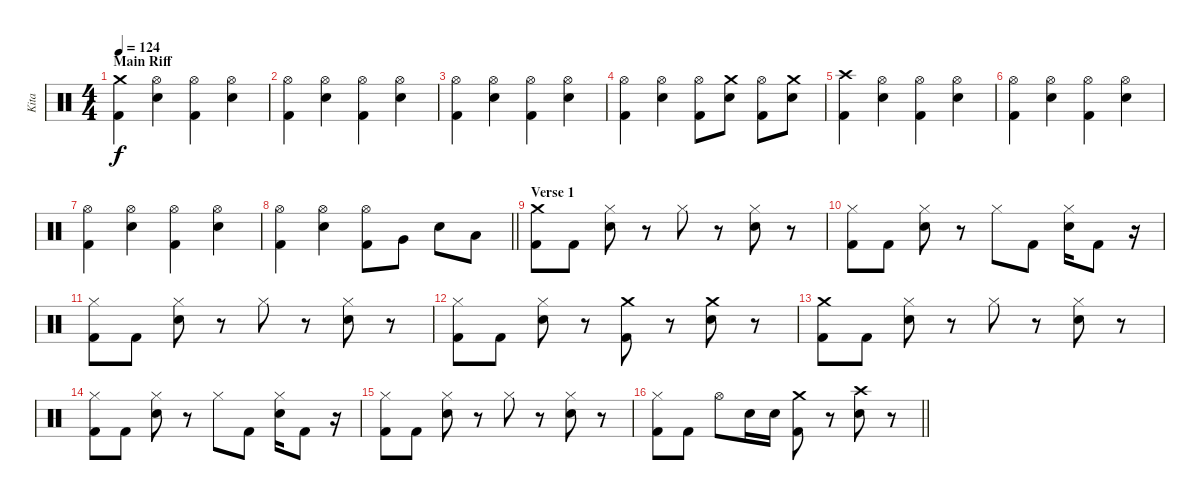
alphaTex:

\track ("Kita" "Kita") {instrument percussion}
\staff {score}
\articulation defaults
\ts (4 4)
\section ("" "Main Riff")
\tempo 124
\clef neutral
\ks c
("Crash medium (hit)" "Kick (hit) 2").4{dy f} ("Hi-Hat (open)" "Snare (hit) 2").4 ("Hi-Hat (open)" "Kick (hit) 2").4 ("Hi-Hat (open)" "Snare (hit) 2").4 |
("Hi-Hat (open)" "Kick (hit) 2").4 ("Hi-Hat (open)" "Snare (hit) 2").4 ("Hi-Hat (open)" "Kick (hit) 2").4 ("Hi-Hat (open)" "Snare (hit) 2").4 |
("Hi-Hat (open)" "Kick (hit) 2").4 ("Hi-Hat (open)" "Snare (hit) 2").4 ("Hi-Hat (open)" "Kick (hit) 2").4 ("Hi-Hat (open)" "Snare (hit) 2").4 |
("Hi-Hat (open)" "Kick (hit) 2").4 ("Hi-Hat (open)" "Snare (hit) 2").4 ("Hi-Hat (open)" "Kick (hit) 2").8 ("Crash medium (hit)" "Snare (hit) 2").8 ("Hi-Hat (open)" "Kick (hit) 2").8 ("Crash medium (hit)" "Snare (hit) 2").8 |
("Crash high (hit)" "Kick (hit) 2").4 ("Hi-Hat (open)" "Snare (hit) 2").4 ("Hi-Hat (open)" "Kick (hit) 2").4 ("Hi-Hat (open)" "Snare (hit) 2").4 |
("Hi-Hat (open)" "Kick (hit) 2").4 ("Hi-Hat (open)" "Snare (hit) 2").4 ("Hi-Hat (open)" "Kick (hit) 2").4 ("Hi-Hat (open)" "Snare (hit) 2").4 |
("Hi-Hat (open)" "Kick (hit) 2").4 ("Hi-Hat (open)" "Snare (hit) 2").4 ("Hi-Hat (open)" "Kick (hit) 2").4 ("Hi-Hat (open)" "Snare (hit) 2").4 |
\barLineRight lightlight
("Hi-Hat (open)" "Kick (hit) 2").4 ("Hi-Hat (open)" "Snare (hit) 2").4 ("Hi-Hat (open)" "Kick (hit) 2").8 "Very Low Tom (hit)".8 "Snare (hit) 2".8 "Low Floor Tom (hit)".8 |
\section ("" "Verse 1")
("Crash medium (hit)" "Kick (hit) 2").8 "Kick (hit) 2".8 ("Hi-Hat (closed)" "Snare (hit) 2").8 r.8 "Hi-Hat (closed)".8 r.8 ("Hi-Hat (closed)" "Snare (hit) 2").8 r.8 |
("Hi-Hat (closed)" "Kick (hit) 2").8 "Kick (hit) 2".8 ("Hi-Hat (closed)" "Snare (hit) 2").8 r.8 "Hi-Hat (closed)".8 "Kick (hit) 2".8 ("Hi-Hat (closed)" "Snare (hit) 2").16 "Kick (hit) 2".8 r.16 |
("Hi-Hat (closed)" "Kick (hit) 2").8 "Kick (hit) 2".8 ("Hi-Hat (closed)" "Snare (hit) 2").8 r.8 "Hi-Hat (closed)".8 r.8 ("Hi-Hat (closed)" "Snare (hit) 2").8 r.8 |
("Hi-Hat (closed)" "Kick (hit) 2").8 "Kick (hit) 2".8 ("Hi-Hat (closed)" "Snare (hit) 2").8 r.8 ("Crash medium (hit)" "Kick (hit) 2").8 r.8 ("Crash medium (hit)" "Snare (hit) 2").8 r.8 |
("Crash medium (hit)" "Kick (hit) 2").8 "Kick (hit) 2".8 ("Hi-Hat (closed)" "Snare (hit) 2").8 r.8 "Hi-Hat (closed)".8 r.8 ("Hi-Hat (closed)" "Snare (hit) 2").8 r.8 |
("Hi-Hat (closed)" "Kick (hit) 2").8 "Kick (hit) 2".8 ("Hi-Hat (closed)" "Snare (hit) 2").8 r.8 "Hi-Hat (closed)".8 "Kick (hit) 2".8 ("Hi-Hat (closed)" "Snare (hit) 2").16 "Kick (hit) 2".8 r.16 |
("Hi-Hat (closed)" "Kick (hit) 2").8 "Kick (hit) 2".8 ("Hi-Hat (closed)" "Snare (hit) 2").8 r.8 "Hi-Hat (closed)".8 r.8 ("Hi-Hat (closed)" "Snare (hit) 2").8 r.8 |
\barLineRight lightlight
("Hi-Hat (closed)" "Kick (hit) 2").8 "Kick (hit) 2".8 "Hi-Hat (open)".8 "Snare (hit) 2".16 "Snare (hit) 2".16 ("Crash medium (hit)" "Kick (hit) 2").8 r.8 ("Crash high (hit)" "Snare (hit) 2").8 r.8
